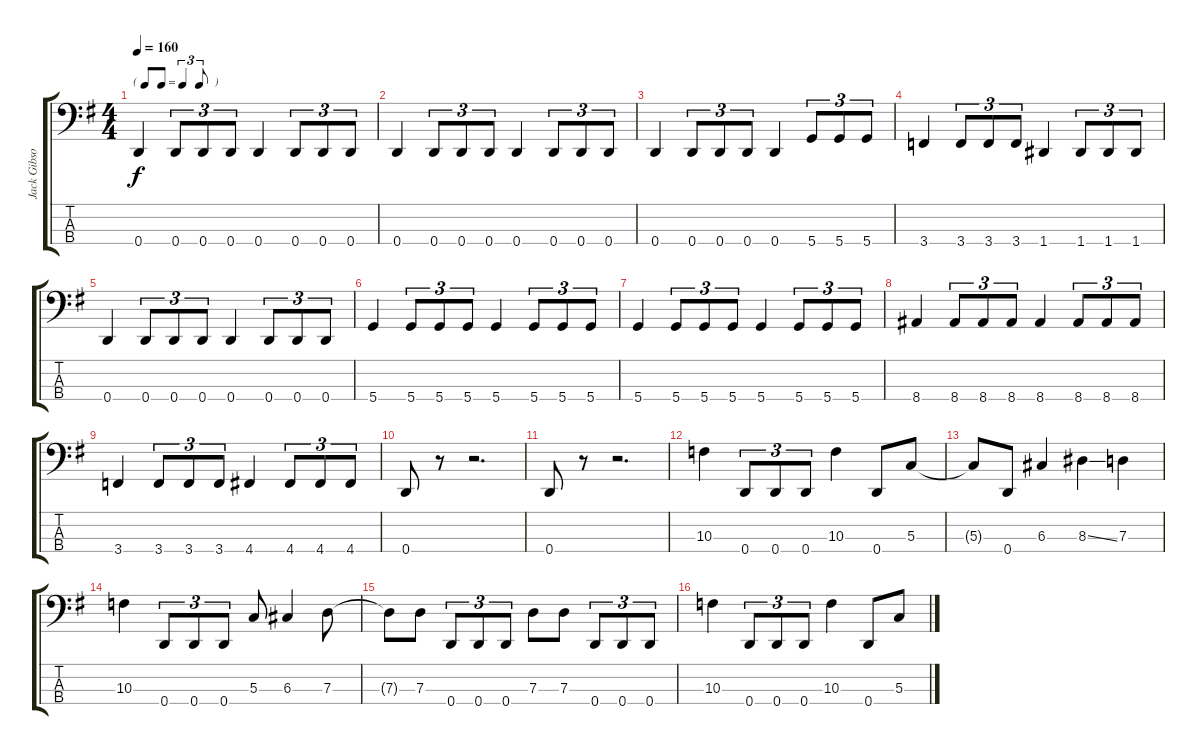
\track ("Jack Gibson" "Jack Gibso") {instrument electricbassfinger}
\staff {score tabs}
\tuning (F2 C2 G1 D1) {hide}
\ts (4 4)
\tf triplet8th
\tempo 160
\clef f4
\ks g
0.4.4{dy f} 0.4.8{tu (3 2)} 0.4.8{tu (3 2)} 0.4.8{tu (3 2)} 0.4.4 0.4.8{tu (3 2)} 0.4.8{tu (3 2)} 0.4.8{tu (3 2)} |
0.4.4 0.4.8{tu (3 2)} 0.4.8{tu (3 2)} 0.4.8{tu (3 2)} 0.4.4 0.4.8{tu (3 2)} 0.4.8{tu (3 2)} 0.4.8{tu (3 2)} |
0.4.4 0.4.8{tu (3 2)} 0.4.8{tu (3 2)} 0.4.8{tu (3 2)} 0.4.4 5.4.8{tu (3 2)} 5.4.8{tu (3 2)} 5.4.8{tu (3 2)} |
3.4.4 3.4.8{tu (3 2)} 3.4.8{tu (3 2)} 3.4.8{tu (3 2)} 1.4.4 1.4.8{tu (3 2)} 1.4.8{tu (3 2)} 1.4.8{tu (3 2)} |
0.4.4 0.4.8{tu (3 2)} 0.4.8{tu (3 2)} 0.4.8{tu (3 2)} 0.4.4 0.4.8{tu (3 2)} 0.4.8{tu (3 2)} 0.4.8{tu (3 2)} |
5.4.4 5.4.8{tu (3 2)} 5.4.8{tu (3 2)} 5.4.8{tu (3 2)} 5.4.4 5.4.8{tu (3 2)} 5.4.8{tu (3 2)} 5.4.8{tu (3 2)} |
5.4.4 5.4.8{tu (3 2)} 5.4.8{tu (3 2)} 5.4.8{tu (3 2)} 5.4.4 5.4.8{tu (3 2)} 5.4.8{tu (3 2)} 5.4.8{tu (3 2)} |
8.4.4 8.4.8{tu (3 2)} 8.4.8{tu (3 2)} 8.4.8{tu (3 2)} 8.4.4 8.4.8{tu (3 2)} 8.4.8{tu (3 2)} 8.4.8{tu (3 2)} |
3.4.4 3.4.8{tu (3 2)} 3.4.8{tu (3 2)} 3.4.8{tu (3 2)} 4.4.4 4.4.8{tu (3 2)} 4.4.8{tu (3 2)} 4.4.8{tu (3 2)} |
0.4.8 r.8 r.2{d} |
0.4.8 r.8 r.2{d} |
10.3.4 0.4.8{tu (3 2)} 0.4.8{tu (3 2)} 0.4.8{tu (3 2)} 10.3.4 0.4.8 5.3.8 |
5.3{t}.8 0.4.8 6.3.4 8.3{ss}.4 7.3.4 |
10.3.4 0.4.8{tu (3 2)} 0.4.8{tu (3 2)} 0.4.8{tu (3 2)} 5.3.8 6.3.4 7.3.8 |
7.3{t}.8 7.3.8 0.4.8{tu (3 2)} 0.4.8{tu (3 2)} 0.4.8{tu (3 2)} 7.3.8 7.3.8 0.4.8{tu (3 2)} 0.4.8{tu (3 2)} 0.4.8{tu (3 2)} |
10.3.4 0.4.8{tu (3 2)} 0.4.8{tu (3 2)} 0.4.8{tu (3 2)} 10.3.4 0.4.8 5.3.8
